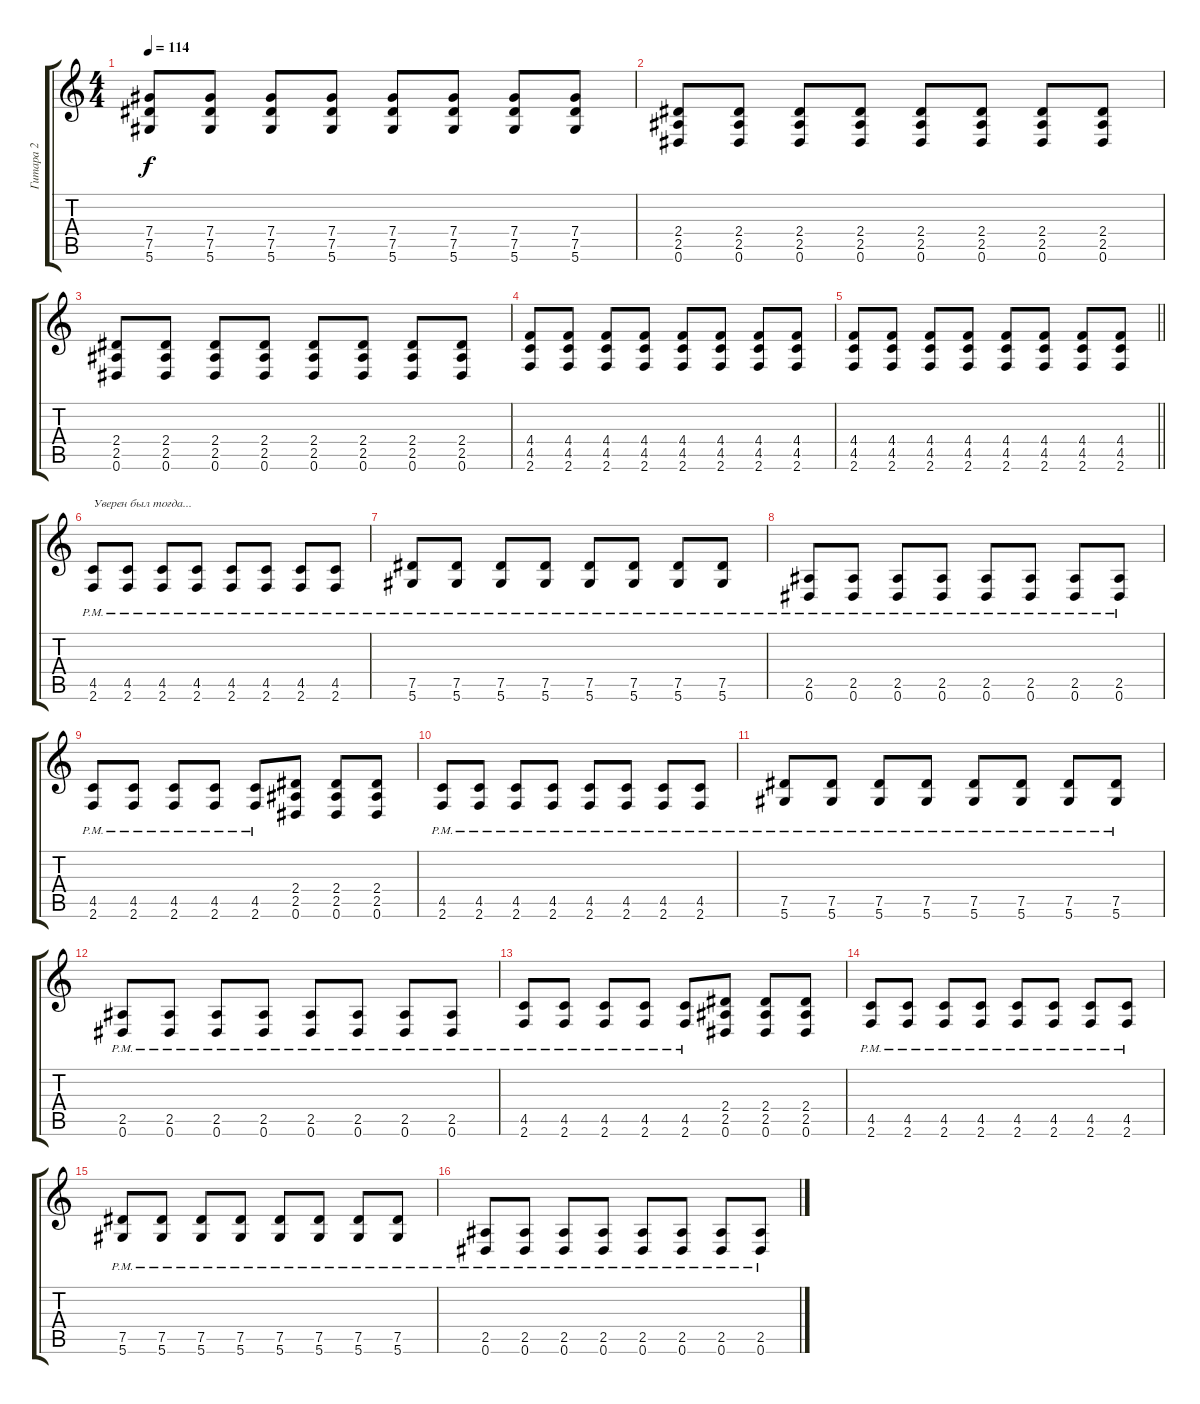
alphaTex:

\track ("Гитара 2" "Гитара 2") {instrument distortionguitar}
\staff {score tabs}
\tuning (Eb4 Bb3 Gb3 Db3 Ab2 Eb2) {hide}
\ts (4 4)
\tempo 114
\clef g2
\ks c
(7.4 7.5 5.6).8{dy f} (7.4 7.5 5.6).8 (7.4 7.5 5.6).8 (7.4 7.5 5.6).8 (7.4 7.5 5.6).8 (7.4 7.5 5.6).8 (7.4 7.5 5.6).8 (7.4 7.5 5.6).8 |
(2.4 2.5 0.6).8 (2.4 2.5 0.6).8 (2.4 2.5 0.6).8 (2.4 2.5 0.6).8 (2.4 2.5 0.6).8 (2.4 2.5 0.6).8 (2.4 2.5 0.6).8 (2.4 2.5 0.6).8 |
(2.4 2.5 0.6).8 (2.4 2.5 0.6).8 (2.4 2.5 0.6).8 (2.4 2.5 0.6).8 (2.4 2.5 0.6).8 (2.4 2.5 0.6).8 (2.4 2.5 0.6).8 (2.4 2.5 0.6).8 |
(4.4 4.5 2.6).8 (4.4 4.5 2.6).8 (4.4 4.5 2.6).8 (4.4 4.5 2.6).8 (4.4 4.5 2.6).8 (4.4 4.5 2.6).8 (4.4 4.5 2.6).8 (4.4 4.5 2.6).8 |
\barLineRight lightlight
(4.4 4.5 2.6).8 (4.4 4.5 2.6).8 (4.4 4.5 2.6).8 (4.4 4.5 2.6).8 (4.4 4.5 2.6).8 (4.4 4.5 2.6).8 (4.4 4.5 2.6).8 (4.4 4.5 2.6).8 |
(4.5{pm} 2.6{pm}).8{txt "Уверен был тогда..."} (4.5{pm} 2.6{pm}).8 (4.5{pm} 2.6{pm}).8 (4.5{pm} 2.6{pm}).8 (4.5{pm} 2.6{pm}).8 (4.5{pm} 2.6{pm}).8 (4.5{pm} 2.6{pm}).8 (4.5{pm} 2.6{pm}).8 |
(7.5{pm} 5.6{pm}).8 (7.5{pm} 5.6{pm}).8 (7.5{pm} 5.6{pm}).8 (7.5{pm} 5.6{pm}).8 (7.5{pm} 5.6{pm}).8 (7.5{pm} 5.6{pm}).8 (7.5{pm} 5.6{pm}).8 (7.5{pm} 5.6{pm}).8 |
(2.5{pm} 0.6{pm}).8 (2.5{pm} 0.6{pm}).8 (2.5{pm} 0.6{pm}).8 (2.5{pm} 0.6{pm}).8 (2.5{pm} 0.6{pm}).8 (2.5{pm} 0.6{pm}).8 (2.5{pm} 0.6{pm}).8 (2.5{pm} 0.6{pm}).8 |
(4.5{pm} 2.6{pm}).8 (4.5{pm} 2.6{pm}).8 (4.5{pm} 2.6{pm}).8 (4.5{pm} 2.6{pm}).8 (4.5{pm} 2.6{pm}).8 (2.4 2.5 0.6).8 (2.4 2.5 0.6).8 (2.4 2.5 0.6).8 |
(4.5{pm} 2.6{pm}).8 (4.5{pm} 2.6{pm}).8 (4.5{pm} 2.6{pm}).8 (4.5{pm} 2.6{pm}).8 (4.5{pm} 2.6{pm}).8 (4.5{pm} 2.6{pm}).8 (4.5{pm} 2.6{pm}).8 (4.5{pm} 2.6{pm}).8 |
(7.5{pm} 5.6{pm}).8 (7.5{pm} 5.6{pm}).8 (7.5{pm} 5.6{pm}).8 (7.5{pm} 5.6{pm}).8 (7.5{pm} 5.6{pm}).8 (7.5{pm} 5.6{pm}).8 (7.5{pm} 5.6{pm}).8 (7.5{pm} 5.6{pm}).8 |
(2.5{pm} 0.6{pm}).8 (2.5{pm} 0.6{pm}).8 (2.5{pm} 0.6{pm}).8 (2.5{pm} 0.6{pm}).8 (2.5{pm} 0.6{pm}).8 (2.5{pm} 0.6{pm}).8 (2.5{pm} 0.6{pm}).8 (2.5{pm} 0.6{pm}).8 |
(4.5{pm} 2.6{pm}).8 (4.5{pm} 2.6{pm}).8 (4.5{pm} 2.6{pm}).8 (4.5{pm} 2.6{pm}).8 (4.5{pm} 2.6{pm}).8 (2.4 2.5 0.6).8 (2.4 2.5 0.6).8 (2.4 2.5 0.6).8 |
(4.5{pm} 2.6{pm}).8 (4.5{pm} 2.6{pm}).8 (4.5{pm} 2.6{pm}).8 (4.5{pm} 2.6{pm}).8 (4.5{pm} 2.6{pm}).8 (4.5{pm} 2.6{pm}).8 (4.5{pm} 2.6{pm}).8 (4.5{pm} 2.6{pm}).8 |
(7.5{pm} 5.6{pm}).8 (7.5{pm} 5.6{pm}).8 (7.5{pm} 5.6{pm}).8 (7.5{pm} 5.6{pm}).8 (7.5{pm} 5.6{pm}).8 (7.5{pm} 5.6{pm}).8 (7.5{pm} 5.6{pm}).8 (7.5{pm} 5.6{pm}).8 |
(2.5{pm} 0.6{pm}).8 (2.5{pm} 0.6{pm}).8 (2.5{pm} 0.6{pm}).8 (2.5{pm} 0.6{pm}).8 (2.5{pm} 0.6{pm}).8 (2.5{pm} 0.6{pm}).8 (2.5{pm} 0.6{pm}).8 (2.5{pm} 0.6{pm}).8
